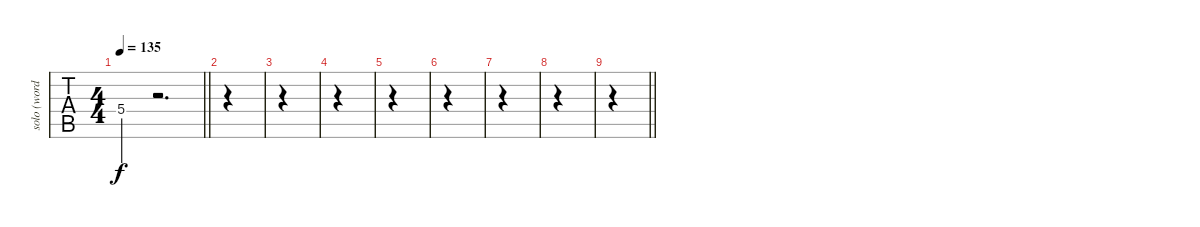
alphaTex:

\track ("solo (words)" "solo (word") {instrument overdrivenguitar}
\staff {tabs}
\tuning (E4 B3 G3 D3 A2 E2) {hide}
\ts (4 4)
\tempo 135
\clef g2
\barLineRight lightlight
\ks c
5.4{t}.4{dy f} r.2{d} |
|
|
|
|
|
|
|
\barLineRight lightlight
